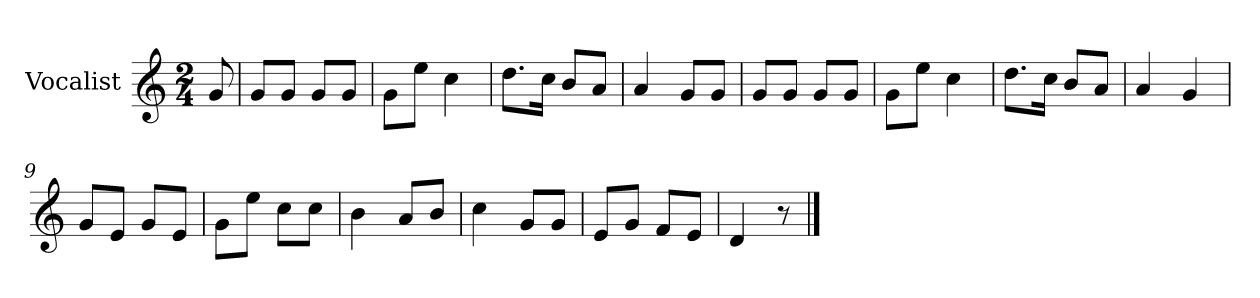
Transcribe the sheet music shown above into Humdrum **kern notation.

**kern
*part1
*staff1
*I"Vocalist
*k[]
*C:
*M2/4
=
8g
=1
8gL
8gJ
8gL
8gJ
=2
8gL
8eeJ
4cc
=3
8.ddL
16ccJk
8bL
8aJ
=4
4a
8gL
8gJ
=5
8gL
8gJ
8gL
8gJ
=6
8gL
8eeJ
4cc
=7
8.ddL
16ccJk
8bL
8aJ
=8
4a
4g
=9
8gL
8eJ
8gL
8eJ
=10
8gL
8eeJ
8ccL
8ccJ
=11
4b
8aL
8bJ
=12
4cc
8gL
8gJ
=13
8eL
8gJ
8fL
8eJ
=14
4d
8r
==
*-
